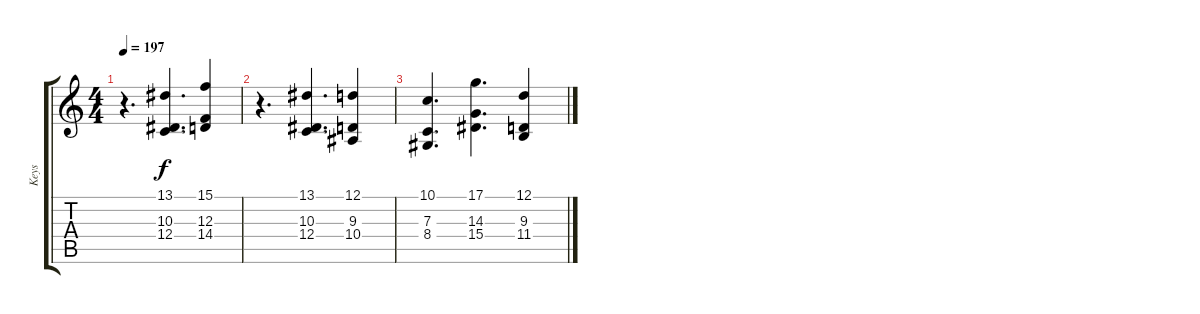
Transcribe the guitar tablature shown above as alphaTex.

\track ("Keys" "Keys") {instrument stringensemble1}
\staff {score tabs}
\tuning (D4 A3 F3 C3 G2 C2) {hide}
\ts (4 4)
\tempo 197
\clef g2
\ks c
r.4{d dy f} (13.1 10.3 12.4).4{d} (15.1 12.3 14.4).4 |
r.4{d} (13.1 10.3 12.4).4{d} (12.1 9.3 10.4).4 |
(10.1 7.3 8.4).4{d} (17.1 14.3 15.4).4{d} (12.1 9.3 11.4).4
